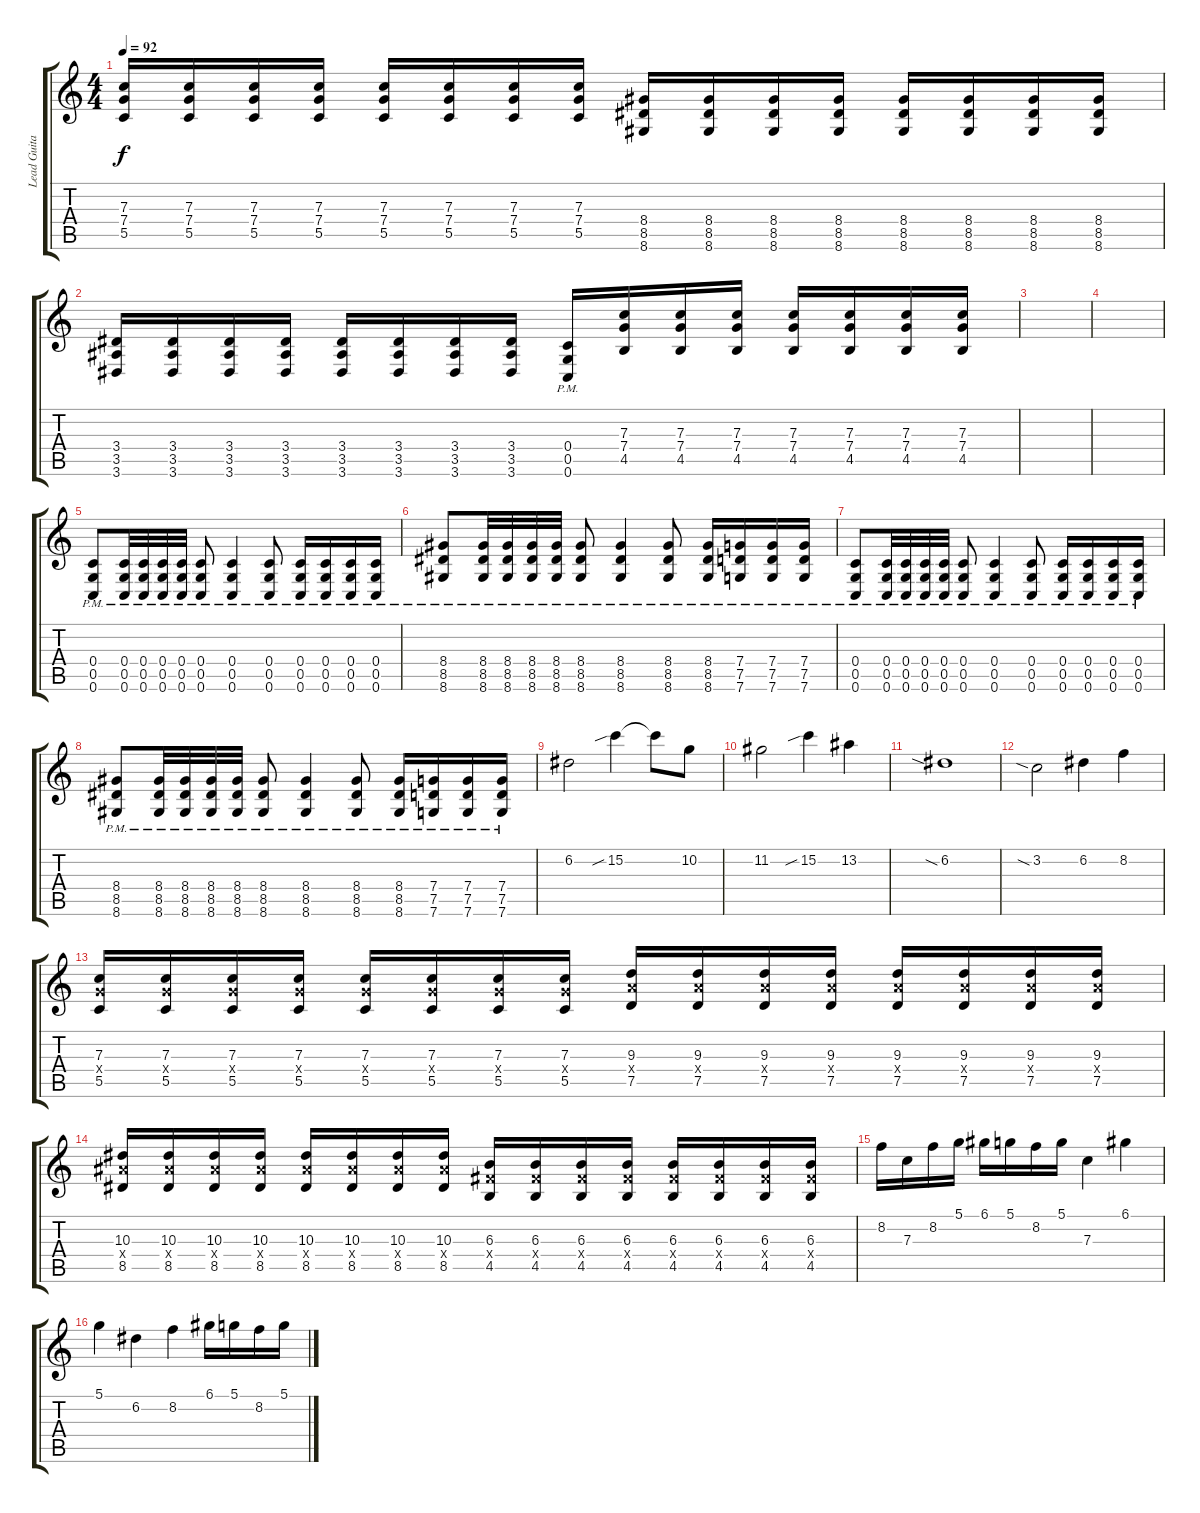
\track ("Lead Guitar" "Lead Guita") {instrument distortionguitar}
\staff {score tabs}
\tuning (D4 A3 F3 C3 G2 C2) {hide}
\ts (4 4)
\tempo 92
\clef g2
\ks c
(7.3 7.4 5.5).16{dy f} (7.3 7.4 5.5).16 (7.3 7.4 5.5).16 (7.3 7.4 5.5).16 (7.3 7.4 5.5).16 (7.3 7.4 5.5).16 (7.3 7.4 5.5).16 (7.3 7.4 5.5).16 (8.4 8.5 8.6).16 (8.4 8.5 8.6).16 (8.4 8.5 8.6).16 (8.4 8.5 8.6).16 (8.4 8.5 8.6).16 (8.4 8.5 8.6).16 (8.4 8.5 8.6).16 (8.4 8.5 8.6).16 |
(3.4 3.5 3.6).16 (3.4 3.5 3.6).16 (3.4 3.5 3.6).16 (3.4 3.5 3.6).16 (3.4 3.5 3.6).16 (3.4 3.5 3.6).16 (3.4 3.5 3.6).16 (3.4 3.5 3.6).16 (0.4{pm} 0.5{pm} 0.6{pm}).16 (7.3 7.4 4.5).16 (7.3 7.4 4.5).16 (7.3 7.4 4.5).16 (7.3 7.4 4.5).16 (7.3 7.4 4.5).16 (7.3 7.4 4.5).16 (7.3 7.4 4.5).16 |
|
|
(0.4{pm} 0.5{pm} 0.6{pm}).8 (0.4{pm} 0.5{pm} 0.6{pm}).32 (0.4{pm} 0.5{pm} 0.6{pm}).32 (0.4{pm} 0.5{pm} 0.6{pm}).32 (0.4{pm} 0.5{pm} 0.6{pm}).32 (0.4{pm} 0.5{pm} 0.6{pm}).8 (0.4{pm} 0.5{pm} 0.6{pm}).4 (0.4{pm} 0.5{pm} 0.6{pm}).8 (0.4{pm} 0.5{pm} 0.6{pm}).16 (0.4{pm} 0.5{pm} 0.6{pm}).16 (0.4{pm} 0.5{pm} 0.6{pm}).16 (0.4{pm} 0.5{pm} 0.6{pm}).16 |
(8.4{pm} 8.5{pm} 8.6{pm}).8 (8.4{pm} 8.5{pm} 8.6{pm}).32 (8.4{pm} 8.5{pm} 8.6{pm}).32 (8.4{pm} 8.5{pm} 8.6{pm}).32 (8.4{pm} 8.5{pm} 8.6{pm}).32 (8.4{pm} 8.5{pm} 8.6{pm}).8 (8.4{pm} 8.5{pm} 8.6{pm}).4 (8.4{pm} 8.5{pm} 8.6{pm}).8 (8.4{pm} 8.5{pm} 8.6{pm}).16 (7.4{pm} 7.5{pm} 7.6{pm}).16 (7.4{pm} 7.5{pm} 7.6{pm}).16 (7.4{pm} 7.5{pm} 7.6{pm}).16 |
(0.4{pm} 0.5{pm} 0.6{pm}).8 (0.4{pm} 0.5{pm} 0.6{pm}).32 (0.4{pm} 0.5{pm} 0.6{pm}).32 (0.4{pm} 0.5{pm} 0.6{pm}).32 (0.4{pm} 0.5{pm} 0.6{pm}).32 (0.4{pm} 0.5{pm} 0.6{pm}).8 (0.4{pm} 0.5{pm} 0.6{pm}).4 (0.4{pm} 0.5{pm} 0.6{pm}).8 (0.4{pm} 0.5{pm} 0.6{pm}).16 (0.4{pm} 0.5{pm} 0.6{pm}).16 (0.4{pm} 0.5{pm} 0.6{pm}).16 (0.4{pm} 0.5{pm} 0.6{pm}).16 |
(8.4{pm} 8.5{pm} 8.6{pm}).8 (8.4{pm} 8.5{pm} 8.6{pm}).32 (8.4{pm} 8.5{pm} 8.6{pm}).32 (8.4{pm} 8.5{pm} 8.6{pm}).32 (8.4{pm} 8.5{pm} 8.6{pm}).32 (8.4{pm} 8.5{pm} 8.6{pm}).8 (8.4{pm} 8.5{pm} 8.6{pm}).4 (8.4{pm} 8.5{pm} 8.6{pm}).8 (8.4{pm} 8.5{pm} 8.6{pm}).16 (7.4{pm} 7.5{pm} 7.6{pm}).16 (7.4{pm} 7.5{pm} 7.6{pm}).16 (7.4{pm} 7.5{pm} 7.6{pm}).16 |
6.2.2 15.2{sib}.4 15.2{t}.8 10.2.8 |
11.2.2 15.2{sib}.4 13.2.4 |
6.2{sia}.1 |
3.2{sia}.2 6.2.4 8.2.4 |
(7.3 7.4{x} 5.5).16 (7.3 7.4{x} 5.5).16 (7.3 7.4{x} 5.5).16 (7.3 7.4{x} 5.5).16 (7.3 7.4{x} 5.5).16 (7.3 7.4{x} 5.5).16 (7.3 7.4{x} 5.5).16 (7.3 7.4{x} 5.5).16 (9.3 9.4{x} 7.5).16 (9.3 9.4{x} 7.5).16 (9.3 9.4{x} 7.5).16 (9.3 9.4{x} 7.5).16 (9.3 9.4{x} 7.5).16 (9.3 9.4{x} 7.5).16 (9.3 9.4{x} 7.5).16 (9.3 9.4{x} 7.5).16 |
(10.3 10.4{x} 8.5).16 (10.3 10.4{x} 8.5).16 (10.3 10.4{x} 8.5).16 (10.3 10.4{x} 8.5).16 (10.3 10.4{x} 8.5).16 (10.3 10.4{x} 8.5).16 (10.3 10.4{x} 8.5).16 (10.3 10.4{x} 8.5).16 (6.3 6.4{x} 4.5).16 (6.3 6.4{x} 4.5).16 (6.3 6.4{x} 4.5).16 (6.3 6.4{x} 4.5).16 (6.3 6.4{x} 4.5).16 (6.3 6.4{x} 4.5).16 (6.3 6.4{x} 4.5).16 (6.3 6.4{x} 4.5).16 |
8.2.16 7.3.16 8.2.16 5.1.16 6.1.16 5.1.16 8.2.16 5.1.16 7.3.4 6.1.4 |
5.1.4 6.2.4 8.2.4 6.1.16 5.1.16 8.2.16 5.1.16
